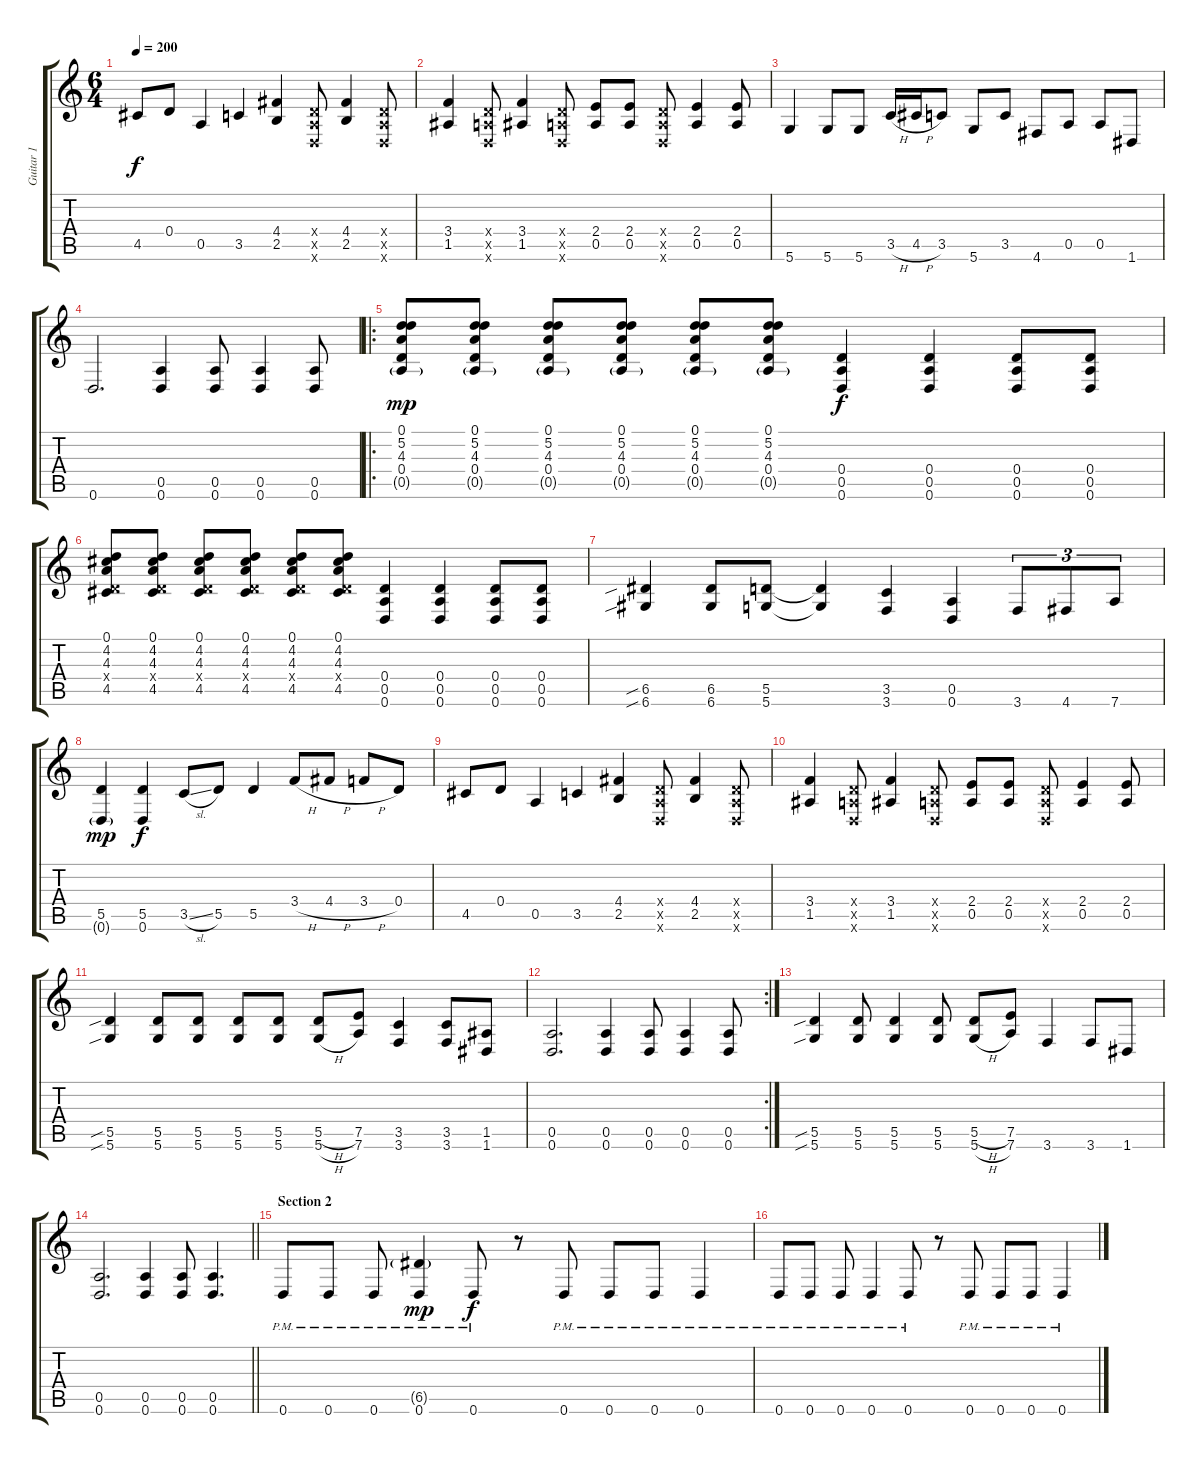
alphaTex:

\track ("Guitar 1" "Guitar 1") {instrument distortionguitar}
\staff {score tabs}
\tuning (D4 A3 F3 D3 A2 D2) {hide}
\ts (6 4)
\tempo 200
\clef g2
\ks c
4.5.8{dy f} 0.4.8 0.5.4 3.5.4 (4.4 2.5).4 (0.4{x} 0.5{x} 0.6{x}).8 (4.4 2.5).4 (0.4{x} 0.5{x} 0.6{x}).8 |
(3.4 1.5).4 (0.4{x} 0.5{x} 0.6{x}).8 (3.4 1.5).4 (0.4{x} 0.5{x} 0.6{x}).8 (2.4 0.5).8 (2.4 0.5).8 (0.4{x} 0.5{x} 0.6{x}).8 (2.4 0.5).4 (2.4 0.5).8 |
5.6.4 5.6.8 5.6.8 3.5{h}.16 4.5{h}.16 3.5.8 5.6.8 3.5.8 4.6.8 0.5.8 0.5.8 1.6.8 |
0.6.2{d} (0.5 0.6).4 (0.5 0.6).8 (0.5 0.6).4 (0.5 0.6).8 |
\ro
(0.1 5.2 4.3 0.4 0.5{g}).8{dy mp} (0.1 5.2 4.3 0.4 0.5{g}).8 (0.1 5.2 4.3 0.4 0.5{g}).8 (0.1 5.2 4.3 0.4 0.5{g}).8 (0.1 5.2 4.3 0.4 0.5{g}).8 (0.1 5.2 4.3 0.4 0.5{g}).8 (0.4 0.5 0.6).4{dy f} (0.4 0.5 0.6).4 (0.4 0.5 0.6).8 (0.4 0.5 0.6).8 |
(0.1 4.2 4.3 0.4{x} 4.5).8 (0.1 4.2 4.3 0.4{x} 4.5).8 (0.1 4.2 4.3 0.4{x} 4.5).8 (0.1 4.2 4.3 0.4{x} 4.5).8 (0.1 4.2 4.3 0.4{x} 4.5).8 (0.1 4.2 4.3 0.4{x} 4.5).8 (0.4 0.5 0.6).4 (0.4 0.5 0.6).4 (0.4 0.5 0.6).8 (0.4 0.5 0.6).8 |
(6.5{sib} 6.6{sib}).4 (6.5 6.6).8 (5.5 5.6).8 (5.5{t} 5.6{t}).4 (3.5 3.6).4 (0.5 0.6).4 3.6.8{tu (3 2)} 4.6.8{tu (3 2)} 7.6.8{tu (3 2)} |
(5.5 0.6{g}).4{dy mp} (5.5 0.6).4{dy f} 3.5{sl}.8 5.5.8 5.5.4 3.4{h}.8 4.4{h}.8 3.4{h}.8 0.4.8 |
4.5.8 0.4.8 0.5.4 3.5.4 (4.4 2.5).4 (0.4{x} 0.5{x} 0.6{x}).8 (4.4 2.5).4 (0.4{x} 0.5{x} 0.6{x}).8 |
(3.4 1.5).4 (0.4{x} 0.5{x} 0.6{x}).8 (3.4 1.5).4 (0.4{x} 0.5{x} 0.6{x}).8 (2.4 0.5).8 (2.4 0.5).8 (0.4{x} 0.5{x} 0.6{x}).8 (2.4 0.5).4 (2.4 0.5).8 |
(5.5{sib} 5.6{sib}).4 (5.5 5.6).8 (5.5 5.6).8 (5.5 5.6).8 (5.5 5.6).8 (5.5{h} 5.6{h}).8 (7.5 7.6).8 (3.5 3.6).4 (3.5 3.6).8 (1.5 1.6).8 |
\rc 2
(0.5 0.6).2{d} (0.5 0.6).4 (0.5 0.6).8 (0.5 0.6).4 (0.5 0.6).8 |
(5.5{sib} 5.6{sib}).4 (5.5 5.6).8 (5.5 5.6).4 (5.5 5.6).8 (5.5{h} 5.6{h}).8 (7.5 7.6).8 3.6.4 3.6.8 1.6.8 |
\barLineRight lightlight
(0.5 0.6).2{d} (0.5 0.6).4 (0.5 0.6).8 (0.5 0.6).4{d} |
\section ("" "Section 2")
0.6{pm}.8 0.6{pm}.8 0.6{pm}.8 (6.5{g pm} 0.6{pm}).4{dy mp} 0.6{pm}.8{dy f} r.8 0.6{pm}.8 0.6{pm}.8 0.6{pm}.8 0.6{pm}.4 |
0.6{pm}.8 0.6{pm}.8 0.6{pm}.8 0.6{pm}.4 0.6{pm}.8 r.8 0.6{pm}.8 0.6{pm}.8 0.6{pm}.8 0.6{pm}.4
